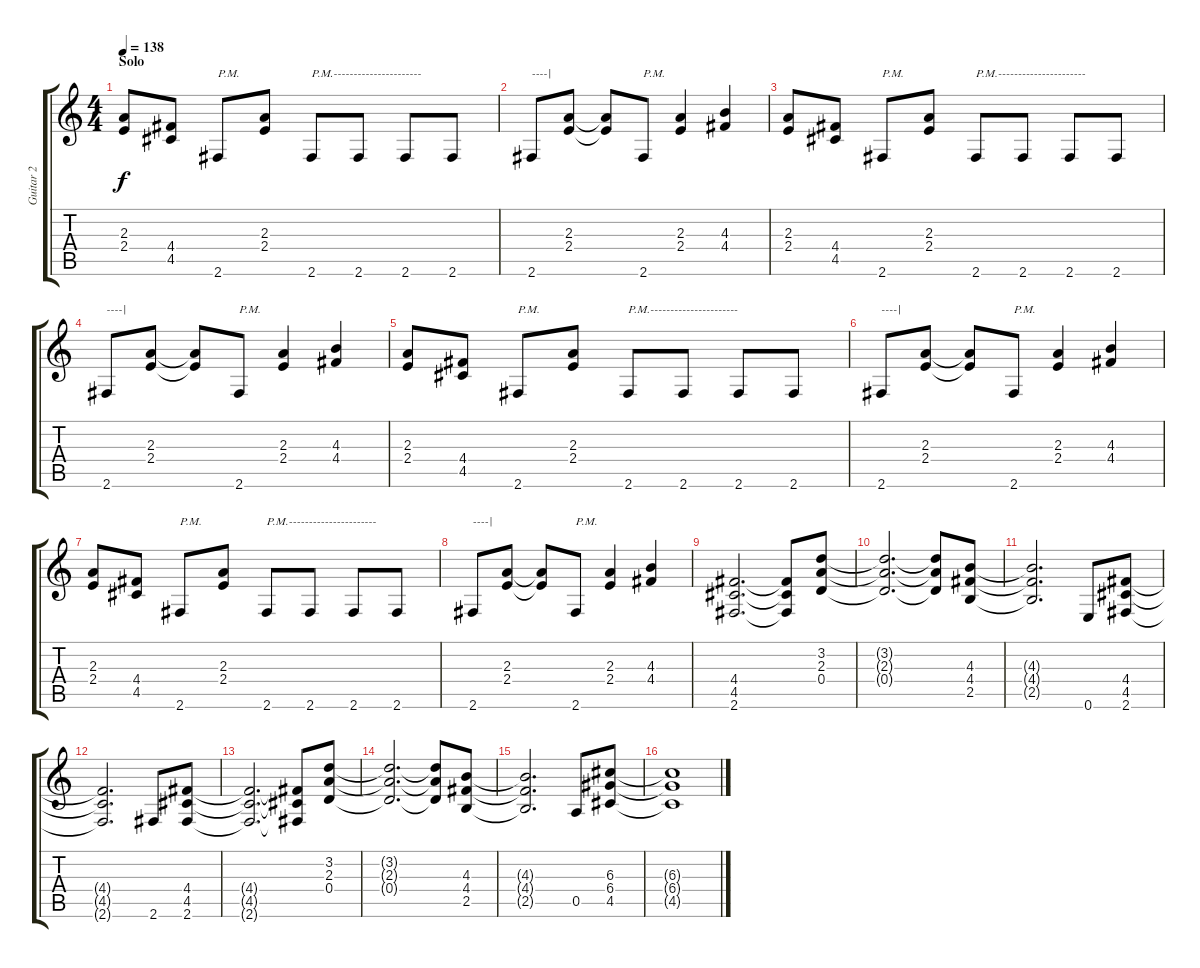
\track ("Guitar 2" "Guitar 2") {instrument overdrivenguitar}
\staff {score tabs}
\tuning (E4 B3 G3 D3 A2 E2) {hide}
\ts (4 4)
\section ("" "Solo")
\tempo 138
\clef g2
\ks c
(2.3 2.4).8{dy f} (4.4 4.5).8 2.6.8{txt "P.M."} (2.3 2.4).8 2.6.8{txt "P.M.----------------------"} 2.6.8 2.6.8 2.6.8 |
2.6.8{txt "----|"} (2.3 2.4).8 (2.3{t} 2.4{t}).8 2.6.8{txt "P.M."} (2.3 2.4).4 (4.3 4.4).4 |
(2.3 2.4).8 (4.4 4.5).8 2.6.8{txt "P.M."} (2.3 2.4).8 2.6.8{txt "P.M.----------------------"} 2.6.8 2.6.8 2.6.8 |
2.6.8{txt "----|"} (2.3 2.4).8 (2.3{t} 2.4{t}).8 2.6.8{txt "P.M."} (2.3 2.4).4 (4.3 4.4).4 |
(2.3 2.4).8 (4.4 4.5).8 2.6.8{txt "P.M."} (2.3 2.4).8 2.6.8{txt "P.M.----------------------"} 2.6.8 2.6.8 2.6.8 |
2.6.8{txt "----|"} (2.3 2.4).8 (2.3{t} 2.4{t}).8 2.6.8{txt "P.M."} (2.3 2.4).4 (4.3 4.4).4 |
(2.3 2.4).8 (4.4 4.5).8 2.6.8{txt "P.M."} (2.3 2.4).8 2.6.8{txt "P.M.----------------------"} 2.6.8 2.6.8 2.6.8 |
2.6.8{txt "----|"} (2.3 2.4).8 (2.3{t} 2.4{t}).8 2.6.8{txt "P.M."} (2.3 2.4).4 (4.3 4.4).4 |
(4.4 4.5 2.6).2{d} (4.4{t} 4.5{t} 2.6{t}).8 (3.2 2.3 0.4).8 |
(3.2{t} 2.3{t} 0.4{t}).2{d} (3.2{t} 2.3{t} 0.4{t}).8 (4.3 4.4 2.5).8 |
(4.3{t} 4.4{t} 2.5{t}).2{d} 0.6.8 (4.4 4.5 2.6).8 |
(4.4{t} 4.5{t} 2.6{t}).2{d} 2.6.8 (4.4 4.5 2.6).8 |
(4.4{t} 4.5{t} 2.6{t}).2{d} (4.4{t} 4.5{t} 2.6{t}).8 (3.2 2.3 0.4).8 |
(3.2{t} 2.3{t} 0.4{t}).2{d} (3.2{t} 2.3{t} 0.4{t}).8 (4.3 4.4 2.5).8 |
(4.3{t} 4.4{t} 2.5{t}).2{d} 0.5.8 (6.3 6.4 4.5).8 |
(6.3{t} 6.4{t} 4.5{t}).1
